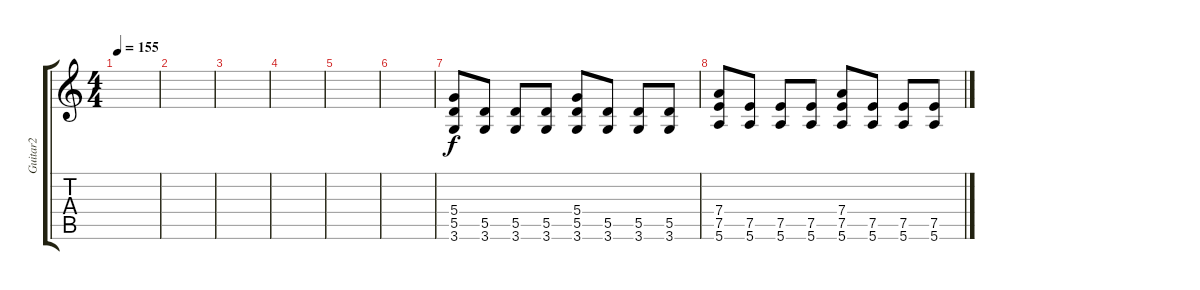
\track ("Guitar2" "Guitar2") {instrument distortionguitar}
\staff {score tabs}
\tuning (E4 B3 G3 D3 A2 E2) {hide}
\ts (4 4)
\tempo 155
\clef g2
\ks c
|
|
|
|
|
|
(5.4 5.5 3.6).8 (5.5 3.6).8 (5.5 3.6).8 (5.5 3.6).8 (5.4 5.5 3.6).8 (5.5 3.6).8 (5.5 3.6).8 (5.5 3.6).8 |
(7.4 7.5 5.6).8 (7.5 5.6).8 (7.5 5.6).8 (7.5 5.6).8 (7.4 7.5 5.6).8 (7.5 5.6).8 (7.5 5.6).8 (7.5 5.6).8
